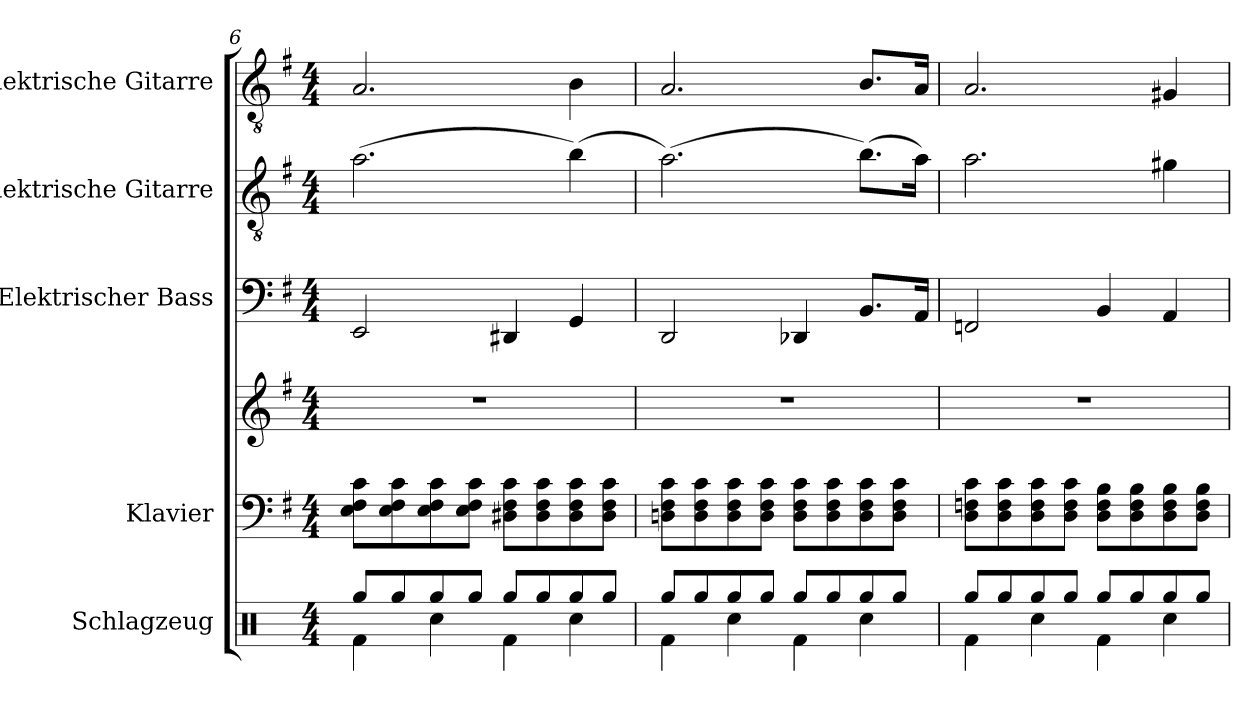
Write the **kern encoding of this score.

**kern	**kern	**kern	**kern	**kern	**kern
*part5	*part4	*part4	*part3	*part2	*part1
*staff6	*staff5	*staff4	*staff3	*staff2	*staff1
*I"Schlagzeug	*I"Klavier	*	*I"Elektrischer Bass	*I"Elektrische Gitarre	*I"Elektrische Gitarre
*I'Schlgz.	*I'Klav.	*	*I'E-B.	*I'E-Git.	*I'E-Git.
*clefX	*clefF4	*clefG2	*clefF4	*clefGv2	*clefGv2
*	*	*	*ITrd7c12	*	*
*k[]	*k[f#]	*k[f#]	*k[f#]	*k[f#]	*k[f#]
*M4/4	*M4/4	*M4/4	*M4/4	*M4/4	*M4/4
=6	=6	=6	=6	=6	=6
*^	*	*	*	*	*
4Rf\	8Rgg/L	8E\ 8F#\ 8c\L	1r	2EEE/	(>2.a\	2.A/
.	8Rgg/	8E\ 8F#\ 8c\	.	.	.	.
4Rcc\	8Rgg/	8E\ 8F#\ 8c\	.	.	.	.
.	8Rgg/J	8E\ 8F#\ 8c\J	.	.	.	.
4Rf\	8Rgg/L	8D#X\ 8F#\ 8c\L	.	4DDD#X/	.	.
.	8Rgg/	8D#\ 8F#\ 8c\	.	.	.	.
4Rcc\	8Rgg/	8D#\ 8F#\ 8c\	.	4GGG/	(>4b\)	4B\
.	8Rgg/J	8D#\ 8F#\ 8c\J	.	.	.	.
=7	=7	=7	=7	=7	=7	=7
4Rf\	8Rgg/L	8Dn\ 8F#\ 8c\L	1r	2DDD/	(>2.a\)	2.A/
.	8Rgg/	8D\ 8F#\ 8c\	.	.	.	.
4Rcc\	8Rgg/	8D\ 8F#\ 8c\	.	.	.	.
.	8Rgg/J	8D\ 8F#\ 8c\J	.	.	.	.
4Rf\	8Rgg/L	8D\ 8F#\ 8c\L	.	4DDD-X/	.	.
.	8Rgg/	8D\ 8F#\ 8c\	.	.	.	.
4Rcc\	8Rgg/	8D\ 8F#\ 8c\	.	8.BBB/L	(>8.b\L)	8.B/L
.	8Rgg/J	8D\ 8F#\ 8c\J	.	.	.	.
.	.	.	.	16AAA/Jk	16a\Jk)	16A/Jk
=8	=8	=8	=8	=8	=8	=8
4Rf\	8Rgg/L	8D\ 8Fn\ 8c\L	1r	2FFFn/	2.a\	2.A/
.	8Rgg/	8D\ 8F\ 8c\	.	.	.	.
4Rcc\	8Rgg/	8D\ 8F\ 8c\	.	.	.	.
.	8Rgg/J	8D\ 8F\ 8c\J	.	.	.	.
4Rf\	8Rgg/L	8D\ 8F\ 8B\L	.	4BBB/	.	.
.	8Rgg/	8D\ 8F\ 8B\	.	.	.	.
4Rcc\	8Rgg/	8D\ 8F\ 8B\	.	4AAA/	4g#X\	4G#X/
.	8Rgg/J	8D\ 8F\ 8B\J	.	.	.	.
*v	*v	*	*	*	*	*
=	=	=	=	=	=
*-	*-	*-	*-	*-	*-
